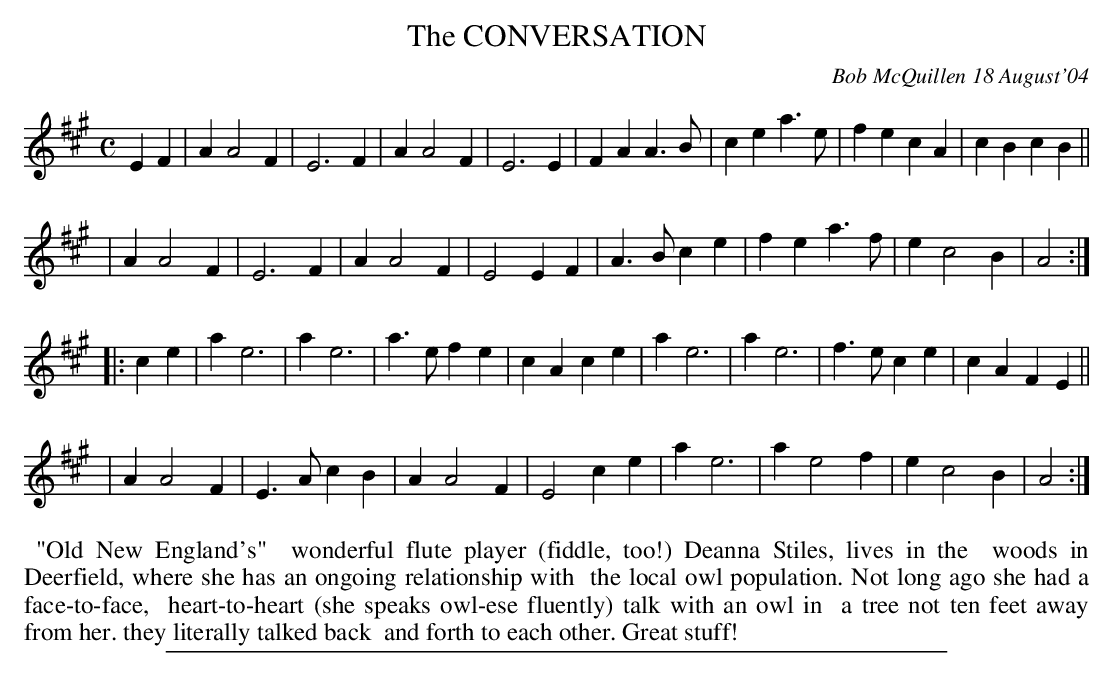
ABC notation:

X:1
T: The CONVERSATION
C: Bob McQuillen 18 August'04
M: C
L: 1/4
K: A
EF \
| A A2 F | E3 F | A A2 F | E3 E | FA A>B | ce a>e | fe cA | cB cB ||
| A A2 F | E3 F | A A2 F | E2 EF | A>B ce | fe a>f | e c2 B | A2 :|
|: ce \
| a e3 | a e3 | a>e fe | cA ce | a e3 | a e3 | f>e ce | cA FE ||
| A A2 F | E>A cB | A A2 F | E2 ce | a e3 | a e2 f | e c2 B | A2 :|
